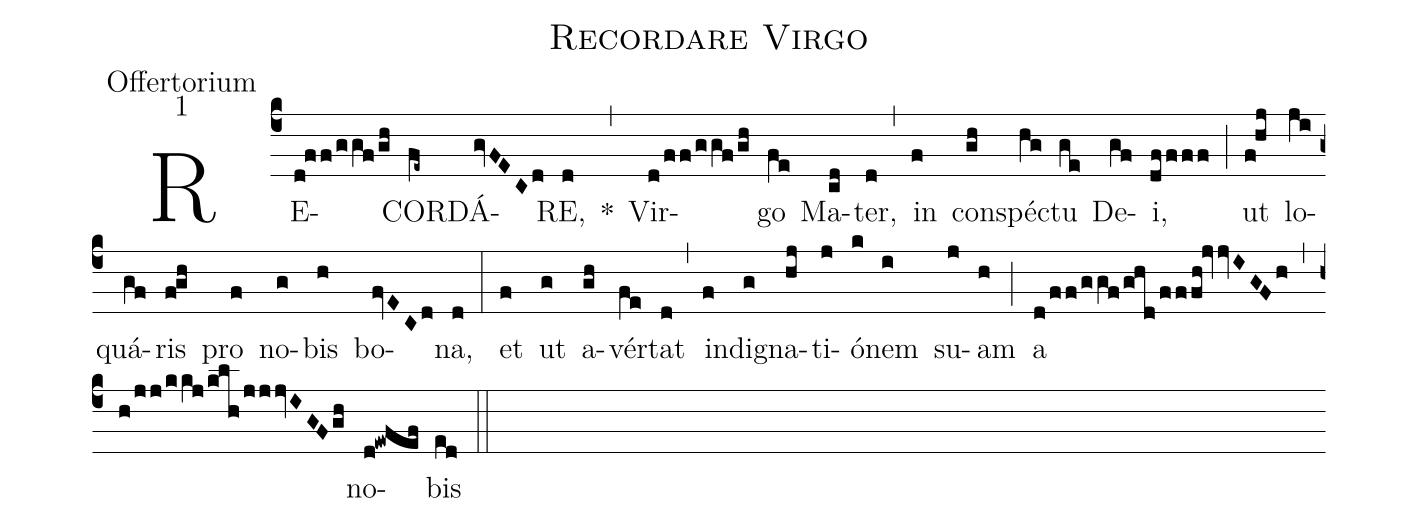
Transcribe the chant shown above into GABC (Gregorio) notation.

name:Recordare Virgo;
office-part:Offertorium;
mode:1;
%%
(c4) RE(d!ff/ggf/gh)COR(fe~)DÁ(gvFECd)RE,(d) *(,) Vir(d/ff/ggf/gh)go(fe) Ma(cd)ter,(d) (,) in(f) con(gh)spé(hg)ctu(ge) De(gf)i,(dffff) (;) ut(f!hj) lo(ji)quá(gf)ris(f!gh) pro(f) no(g)bis(h) bo(fvECd)na,(d) (:) et(f) ut(g) a(gh)vér(fe)tat(d) (,) in(f)di(g)gna(hj)ti(j)ó(k)nem(i) su(j)am(h) (;) a(d/ff/ggf/ghd/fffh!jvvIGFh) (,) (h/jj/kkj/klh/jjjvIGFgh) no(d!ewfef)bis(ed) (::)
